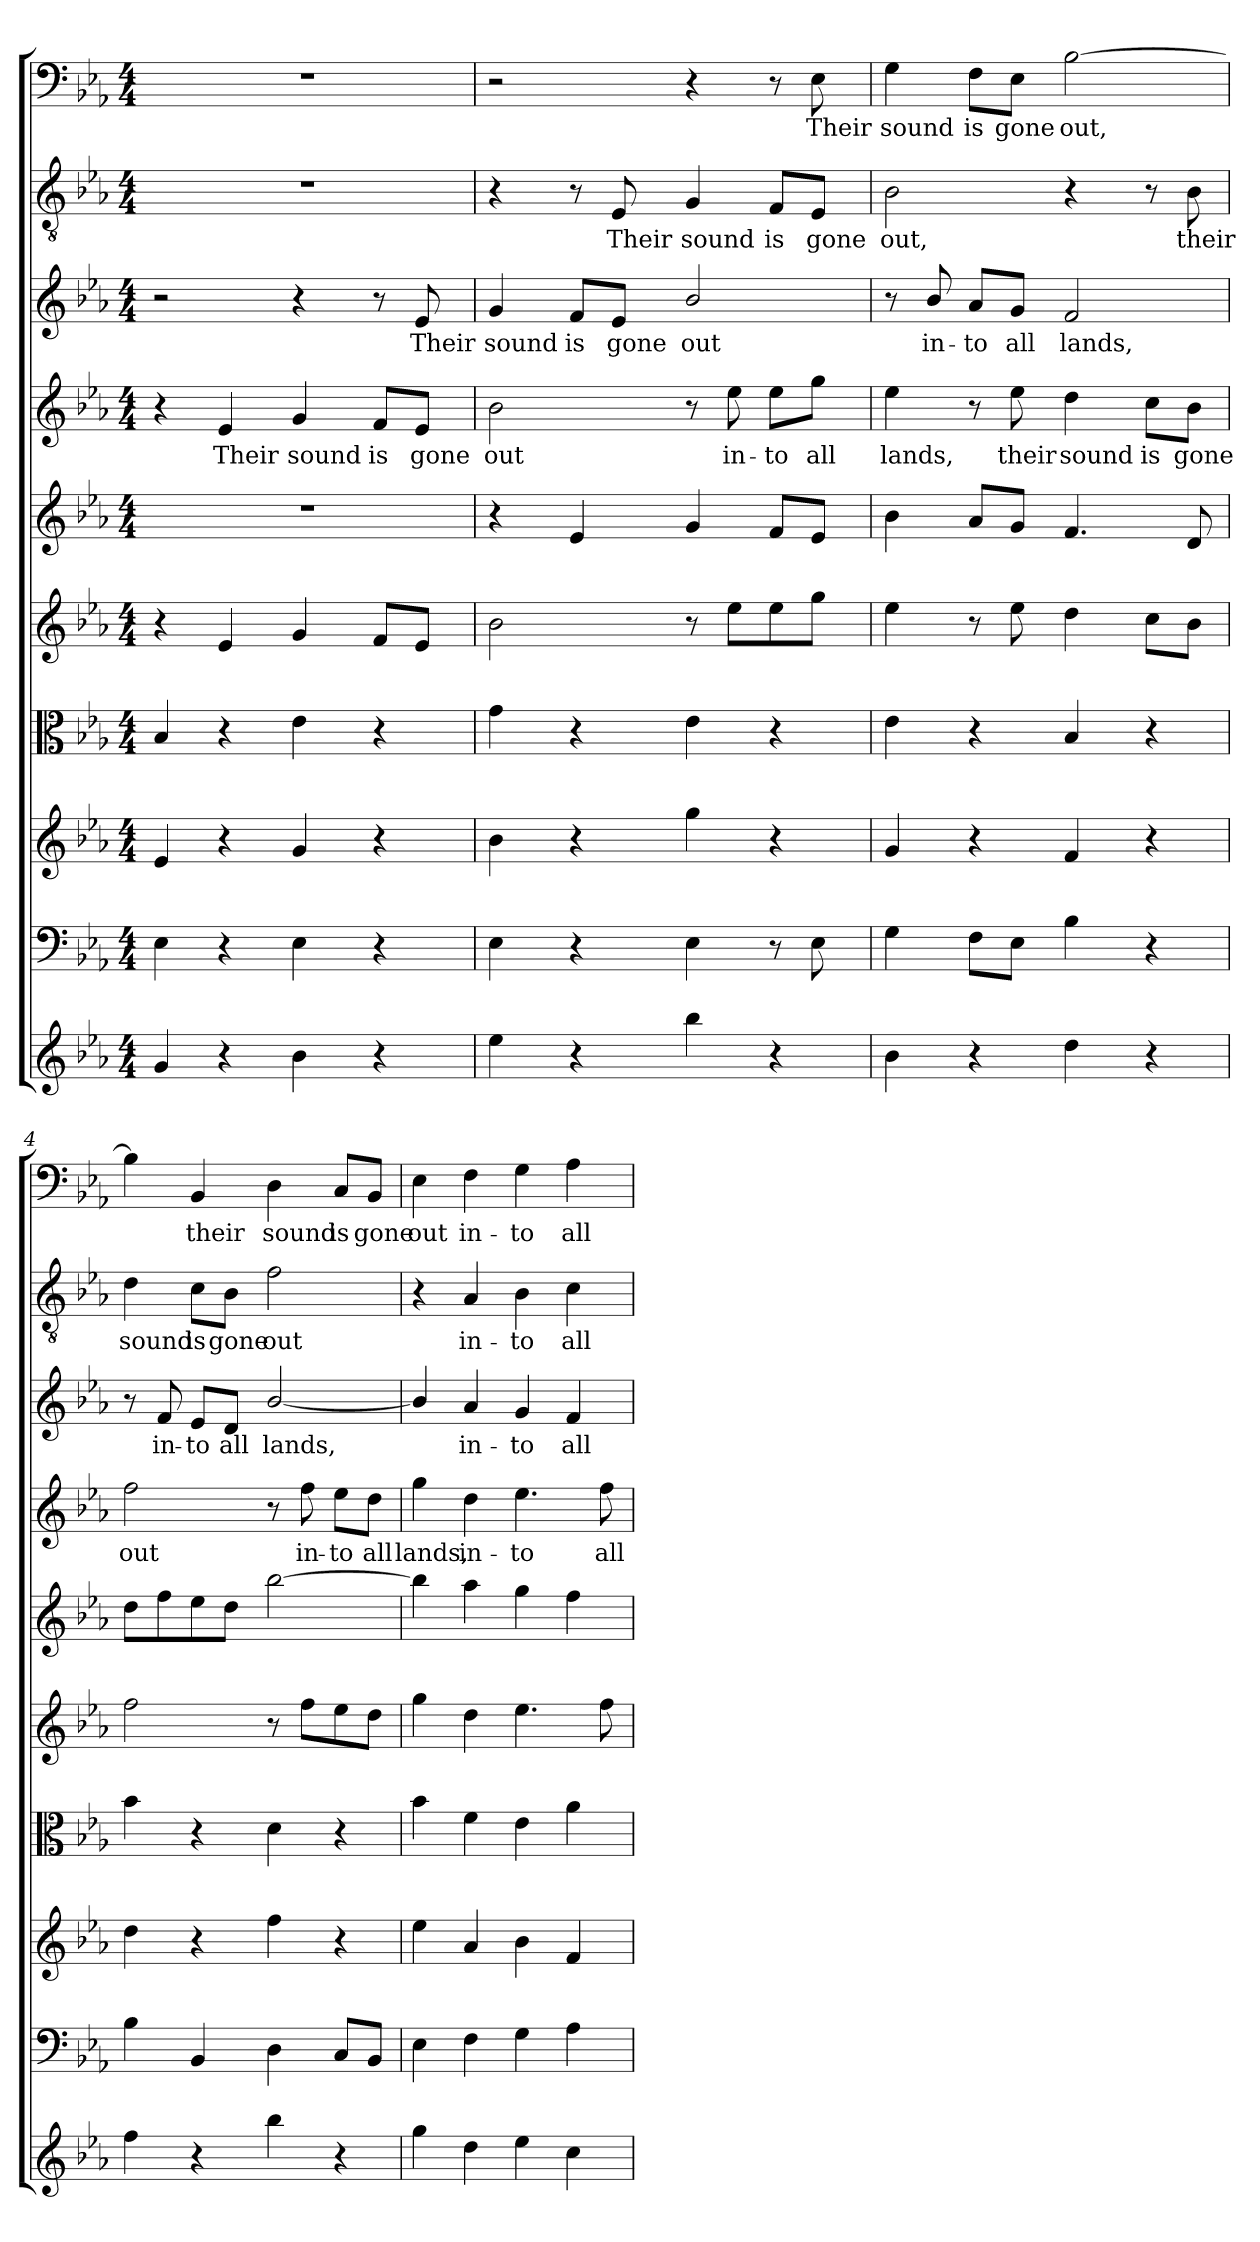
**kern	**kern	**kern	**kern	**kern	**kern	**kern	**text	**kern	**text	**kern	**text	**kern	**text
*part10	*part9	*part8	*part7	*part6	*part5	*part4	*part4	*part3	*part3	*part2	*part2	*part1	*part1
*staff10	*staff9	*staff8	*staff7	*staff6	*staff5	*staff4	*staff4	*staff3	*staff3	*staff2	*staff2	*staff1	*staff1
*clefG2	*clefF4	*clefG2	*clefC3	*clefG2	*clefG2	*clefG2	*	*clefG2	*	*clefGv2	*	*clefF4	*
*k[b-e-a-]	*k[b-e-a-]	*k[b-e-a-]	*k[b-e-a-]	*k[b-e-a-]	*k[b-e-a-]	*k[b-e-a-]	*	*k[b-e-a-]	*	*k[b-e-a-]	*	*k[b-e-a-]	*
*E-:	*E-:	*E-:	*E-:	*E-:	*E-:	*E-:	*	*E-:	*	*E-:	*	*E-:	*
*M4/4	*M4/4	*M4/4	*M4/4	*M4/4	*M4/4	*M4/4	*	*M4/4	*	*M4/4	*	*M4/4	*
=1	=1	=1	=1	=1	=1	=1	=1	=1	=1	=1	=1	=1	=1
4g/	4E-\	4e-/	4B-/	4r	1r	4r	.	2r	.	1r	.	1r	.
4r	4r	4r	4r	4e-/	.	4e-/	Their	.	.	.	.	.	.
4b-\	4E-\	4g/	4e-\	4g/	.	4g/	sound	4r	.	.	.	.	.
4r	4r	4r	4r	8f/L	.	8f/L	is	8r	.	.	.	.	.
.	.	.	.	8e-/J	.	8e-/J	gone	8e-/	Their	.	.	.	.
=2	=2	=2	=2	=2	=2	=2	=2	=2	=2	=2	=2	=2	=2
4ee-\	4E-\	4b-\	4g\	2b-\	4r	2b-\	out	4g/	sound	4r	.	2r	.
4r	4r	4r	4r	.	4e-/	.	.	8f/L	is	8r	.	.	.
.	.	.	.	.	.	.	.	8e-/J	gone	8E-/	Their	.	.
4bb-\	4E-\	4gg\	4e-\	8r	4g/	8r	.	2b-/	out	4G/	sound	4r	.
.	.	.	.	8ee-\L	.	8ee-\	in-	.	.	.	.	.	.
4r	8r	4r	4r	8ee-\	8f/L	8ee-\L	-to	.	.	8F/L	is	8r	.
.	8E-\	.	.	8gg\J	8e-/J	8gg\J	all	.	.	8E-/J	gone	8E-\	Their
=3	=3	=3	=3	=3	=3	=3	=3	=3	=3	=3	=3	=3	=3
4b-\	4G\	4g/	4e-\	4ee-\	4b-\	4ee-\	lands,	8r	.	2B-\	out,	4G\	sound
.	.	.	.	.	.	.	.	8b-/	in-	.	.	.	.
4r	8F\L	4r	4r	8r	8a-/L	8r	.	8a-/L	-to	.	.	8F\L	is
.	8E-\J	.	.	8ee-\	8g/J	8ee-\	their	8g/J	all	.	.	8E-\J	gone
4dd\	4B-\	4f/	4B-/	4dd\	4.f/	4dd\	sound	2f/	lands,	4r	.	[2B-\	out,
4r	4r	4r	4r	8cc\L	.	8cc\L	is	.	.	8r	.	.	.
.	.	.	.	8b-\J	8d/	8b-\J	gone	.	.	8B-\	their	.	.
=4	=4	=4	=4	=4	=4	=4	=4	=4	=4	=4	=4	=4	=4
4ff\	4B-\	4dd\	4b-\	2ff\	8dd\L	2ff\	out	8r	.	4d\	sound	4B-\]	.
.	.	.	.	.	8ff\	.	.	8f/	in-	.	.	.	.
4r	4BB-/	4r	4r	.	8ee-\	.	.	8e-/L	-to	8c\L	is	4BB-/	their
.	.	.	.	.	8dd\J	.	.	8d/J	all	8B-\J	gone	.	.
4bb-\	4D\	4ff\	4d\	8r	[2bb-\	8r	.	[2b-/	lands,	2f\	out	4D\	sound
.	.	.	.	8ff\L	.	8ff\	in-	.	.	.	.	.	.
4r	8C/L	4r	4r	8ee-\	.	8ee-\L	-to	.	.	.	.	8C/L	is
.	8BB-/J	.	.	8dd\J	.	8dd\J	all	.	.	.	.	8BB-/J	gone
=5	=5	=5	=5	=5	=5	=5	=5	=5	=5	=5	=5	=5	=5
4gg\	4E-\	4ee-\	4b-\	4gg\	4bb-\]	4gg\	lands,	4b-/]	.	4r	.	4E-\	out
4dd\	4F\	4a-/	4f\	4dd\	4aa-\	4dd\	in-	4a-/	in-	4A-/	in-	4F\	in-
4ee-\	4G\	4b-\	4e-\	4.ee-\	4gg\	4.ee-\	-to	4g/	-to	4B-\	-to	4G\	-to
4cc\	4A-\	4f/	4a-\	.	4ff\	.	.	4f/	all	4c\	all	4A-\	all
.	.	.	.	8ff\	.	8ff\	all	.	.	.	.	.	.
=	=	=	=	=	=	=	=	=	=	=	=	=	=
*-	*-	*-	*-	*-	*-	*-	*-	*-	*-	*-	*-	*-	*-
